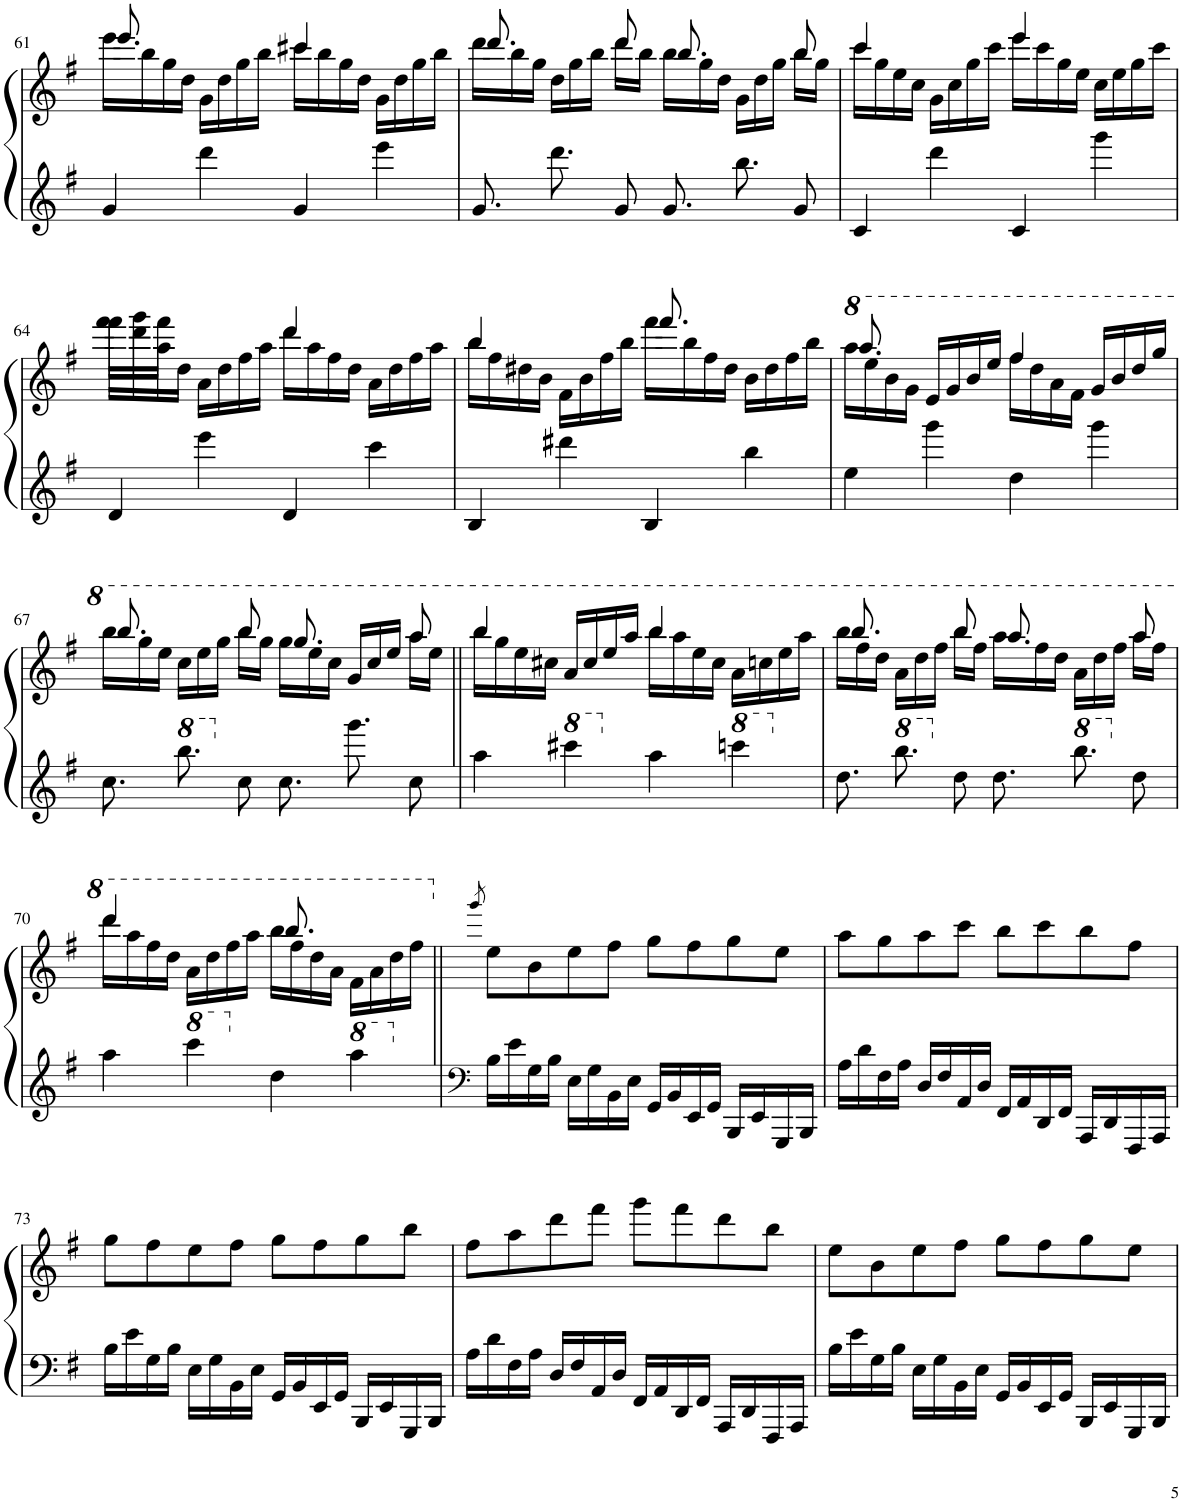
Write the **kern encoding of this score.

**kern	**kern
*part1	*part1
*staff2	*staff1
*I"Piano	*
*I'Pno.	*
!!LO:PB:g=z
*clefG2	*clefG2
*k[f#]	*k[f#]
*M4/4	*M4/4
=61	=61
*	*^
4g/	16eee\LL	8.eee/
.	16bb\	.
.	16gg\	.
.	16dd\JJ	16ryy
*	*v	*v
4ddd\	16g\LL
.	16dd\
.	16gg\
.	16bb\JJ
*	*^
4g/	16ccc#X\LL	4ccc#/
.	16bb\	.
.	16gg\	.
.	16dd\JJ	.
4eee\	16g\LL	4ryy
.	16dd\	.
.	16gg\	.
.	16bb\JJ	.
=62	=62	=62
8.g/	16ddd\LL	8.ddd/
.	16bb\	.
.	16gg\JJ	.
8.ddd\	16dd\LL	8.ryy
.	16gg\	.
.	16bb\JJ	.
8g/	16ddd\LL	8ddd/
.	16bb\JJ	.
8.g/	16bb\LL	8.bb/
.	16gg\	.
.	16dd\JJ	.
8.bb\	16g\LL	8.ryy
.	16dd\	.
.	16gg\JJ	.
8g/	16bb\LL	8bb/
.	16gg\JJ	.
=63	=63	=63
4c/	16ccc\LL	4ccc/
.	16gg\	.
.	16ee\	.
.	16cc\JJ	.
4ddd\	16g\LL	4ryy
.	16cc\	.
.	16gg\	.
.	16ccc\JJ	.
4c/	16eee\LL	4eee/
.	16ccc\	.
.	16gg\	.
.	16ee\JJ	.
4ggg\	16cc\LL	4ryy
.	16ee\	.
.	16gg\	.
.	16ccc\JJ	.
!!LO:LB:g=z	!!
=64	=64	=64
4d/	16fff#\LL	16fff#\LL
.	16ddd\	16ggg\
.	16aa\	16fff#\JJ
.	16dd\JJ	16ryy
*	*v	*v
4eee\	16a\LL
.	16dd\
.	16ff#\
.	16aa\JJ
*	*^
4d/	16ddd\LL	4ddd/
.	16aa\	.
.	16ff#\	.
.	16dd\JJ	.
4ccc\	16a\LL	4ryy
.	16dd\	.
.	16ff#\	.
.	16aa\JJ	.
=65	=65	=65
4B/	16bb\LL	4bb/
.	16ff#\	.
.	16dd#X\	.
.	16b\JJ	.
4ddd#X\	16f#\LL	4ryy
.	16b\	.
.	16ff#\	.
.	16bb\JJ	.
4B/	16fff#\LL	8.fff#/
.	16bb\	.
.	16ff#\	.
.	16dd#\JJ	4ryy
4bb\	16b\LL	.
.	16dd#\	.
.	16ff#\	.
.	16bb\JJ	16ryy
=66	=66	=66
*	*8va	*
4ee\	16aaa\LL	8.aaa/
.	16eee\	.
.	16bb\	.
.	16gg\JJ	16ryy
*	*v	*v
4ggg\	16ee/LL
.	16gg/
.	16bb/
.	16eee/JJ
*	*^
4dd\	16fff#\LL	4fff#/
.	16ddd\	.
.	16aa\	.
.	16ff#\JJ	.
4ggg\	16gg/LL	4ryy
.	16bb/	.
.	16ddd/	.
.	16ggg/JJ	.
!!LO:LB:g=z	!!
=67	=67	=67
8.cc\	16bbb\LL	8.bbb/
.	16ggg\	.
.	16eee\JJ	.
*8va	*	*
8.bbb\	16ccc\LL	8.ryy
.	16eee\	.
.	16ggg\JJ	.
*X8va	*	*
8cc\	16bbb\LL	8bbb/
.	16ggg\JJ	.
8.cc\	16ggg\LL	8.ggg/
.	16eee\	.
.	16ccc\JJ	.
8.ggg\	16gg/LL	8.ryy
.	16ccc/	.
.	16eee/JJ	.
8cc\	16aaa\LL	8aaa/
.	16eee\JJ	.
=68||	=68||	=68||
4aa\	16bbb\LL	4bbb/
.	16ggg\	.
.	16eee\	.
.	16ccc#X\JJ	.
*8va	*	*
4cccc#X\	16aa/LL	4ryy
.	16ccc#/	.
.	16eee/	.
.	16aaa/JJ	.
*X8va	*	*
4aa\	16bbb\LL	4bbb/
.	16aaa\	.
.	16eee\	.
.	16ccc#\JJ	.
*8va	*	*
4ccccn\	16aa\LL	4ryy
.	16cccn\	.
.	16eee\	.
.	16aaa\JJ	.
=69	=69	=69
*X8va	*	*
8.dd\	16bbb\LL	8.bbb/
.	16fff#\	.
.	16ddd\JJ	.
*8va	*	*
8.bbb\	16aa\LL	8.ryy
.	16ddd\	.
.	16fff#\JJ	.
*X8va	*	*
8dd\	16bbb\LL	8bbb/
.	16fff#\JJ	.
8.dd\	16aaa\LL	8.aaa/
.	16fff#\	.
.	16ddd\JJ	.
*8va	*	*
8.bbb\	16aa\LL	8.ryy
.	16ddd\	.
.	16fff#\JJ	.
*X8va	*	*
8dd\	16aaa\LL	8aaa/
.	16fff#\JJ	.
!!LO:LB:g=z	!!
=70	=70	=70
4aa\	16dddd\LL	4dddd/
.	16aaa\	.
.	16fff#\	.
.	16ddd\JJ	.
*8va	*	*
4cccc\	16aa\LL	4ryy
.	16ddd\	.
.	16fff#\	.
.	16aaa\JJ	.
*X8va	*	*
4dd\	16bbb\LL	8.bbb/
.	16fff#\	.
.	16ddd\	.
.	16aa\JJ	4ryy
*8va	*	*
4aaa\	16ff#\LL	.
.	16aa\	.
.	16ddd\	.
.	16fff#\JJ	16ryy
*	*v	*v
=71||	=71||
*clefF4	*
*	*X8va
.	8qggg/
*X8va	*
16B\LL	8ee\L
16e\	.
16G\	8b\
16B\JJ	.
16E\LL	8ee\
16G\	.
16BB\	8ff#\J
16E\JJ	.
16GG/LL	8gg\L
16BB/	.
16EE/	8ff#\
16GG/JJ	.
16BBB/LL	8gg\
16EE/	.
16GGG/	8ee\J
16BBB/JJ	.
=72	=72
16A\LL	8aa\L
16d\	.
16F#\	8gg\
16A\JJ	.
16D/LL	8aa\
16F#/	.
16AA/	8ccc\J
16D/JJ	.
16FF#/LL	8bb\L
16AA/	.
16DD/	8ccc\
16FF#/JJ	.
16AAA/LL	8bb\
16DD/	.
16FFF#/	8ff#\J
16AAA/JJ	.
!!LO:LB:g=z
=73	=73
16B\LL	8gg\L
16e\	.
16G\	8ff#\
16B\JJ	.
16E\LL	8ee\
16G\	.
16BB\	8ff#\J
16E\JJ	.
16GG/LL	8gg\L
16BB/	.
16EE/	8ff#\
16GG/JJ	.
16BBB/LL	8gg\
16EE/	.
16GGG/	8bb\J
16BBB/JJ	.
=74	=74
16A\LL	8ff#\L
16d\	.
16F#\	8aa\
16A\JJ	.
16D/LL	8ddd\
16F#/	.
16AA/	8fff#\J
16D/JJ	.
16FF#/LL	8ggg\L
16AA/	.
16DD/	8fff#\
16FF#/JJ	.
16AAA/LL	8ddd\
16DD/	.
16FFF#/	8bb\J
16AAA/JJ	.
=75	=75
16B\LL	8ee\L
16e\	.
16G\	8b\
16B\JJ	.
16E\LL	8ee\
16G\	.
16BB\	8ff#\J
16E\JJ	.
16GG/LL	8gg\L
16BB/	.
16EE/	8ff#\
16GG/JJ	.
16BBB/LL	8gg\
16EE/	.
16GGG/	8ee\J
16BBB/JJ	.
=	=
*-	*-
